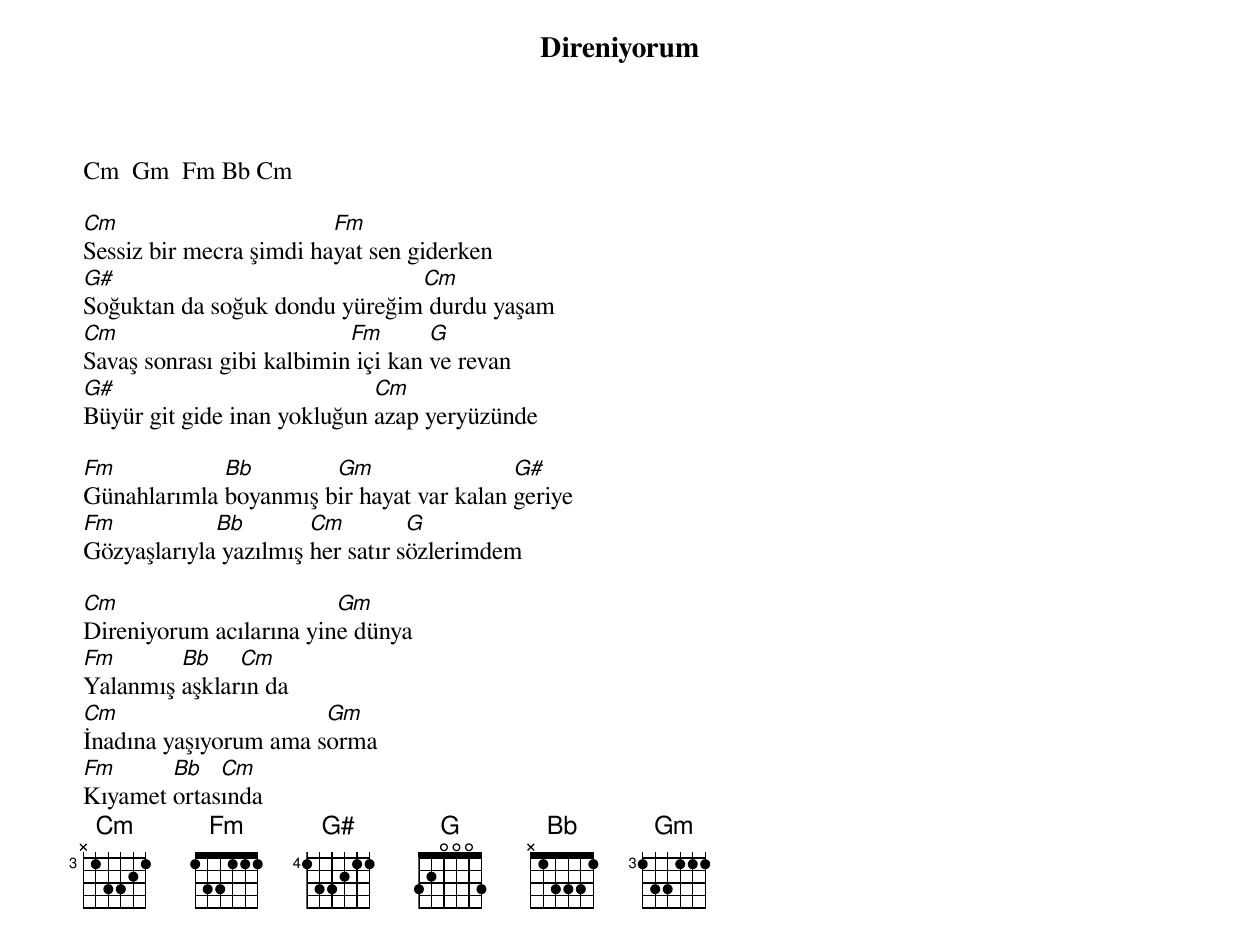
{title: Direniyorum}
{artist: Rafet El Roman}

Cm  Gm  Fm Bb Cm

Cm                       Fm
Sessiz bir mecra şimdi hayat sen giderken
G#                             Cm
Soğuktan da soğuk dondu yüreğim durdu yaşam
Cm                         Fm       G
Savaş sonrası gibi kalbimin içi kan ve revan
G#                           Cm
Büyür git gide inan yokluğun azap yeryüzünde

Fm           Bb        Gm                 G#
Günahlarımla boyanmış bir hayat var kalan geriye
Fm           Bb        Cm         G
Gözyaşlarıyla yazılmış her satır sözlerimdem

Cm                       Gm
Direniyorum acılarına yine dünya
Fm       Bb    Cm
Yalanmış aşkların da
Cm                     Gm
İnadına yaşıyorum ama sorma
Fm      Bb   Cm
Kıyamet ortasında
